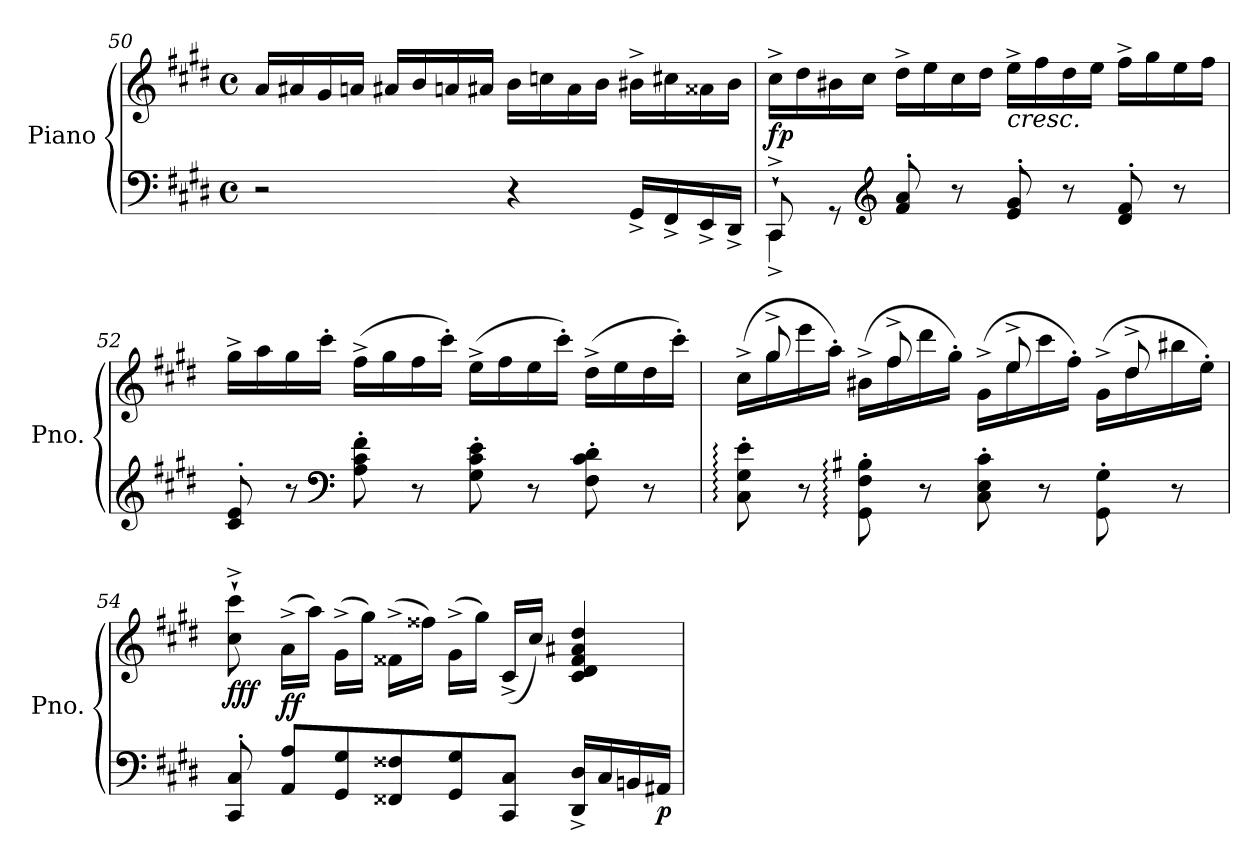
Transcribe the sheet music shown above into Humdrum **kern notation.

**kern	**kern	**dynam
*part1	*part1	*part1
*staff2	*staff1	*staff1/2
*I"Piano	*	*
*I'Pno.	*	*
!!LO:LB:g=z
*clefF4	*clefG2	*
*k[f#c#g#d#]	*k[f#c#g#d#]	*
*M4/4	*M4/4	*
*met(c)	*met(c)	*
=50	=50	=50
2r	16a/LL	.
.	16a#X/	.
.	16g#/	.
.	16an/JJ	.
.	16a#X/LL	.
.	16b/	.
.	16an/	.
.	16a#X/JJ	.
4r	16b\LL	.
.	16ccn\	.
.	16a#\	.
.	16b\JJ	.
16GG#^/LL	16b#X^\LL	.
16FF#^/	16cc#X\	.
16EE^/	16a##X\	.
16DD#^/JJ	16b#\JJ	.
=51	=51	=51
*^	*	*
!	!	!	!LO:DY:b
8CC#`^/	4CCC#\yy^ 4CC#\^	16cc#^\LL	fp
.	.	16dd#\	.
8rGG	.	16b#X\	.
.	.	16cc#\JJ	.
*clefG2	*	*	*
8f#/' 8a/'	16a/yy	16dd#^\LL	.
.	8.ryy	16ee\	.
8r	.	16cc#\	.
.	.	16dd#\JJ	.
!	!	!LO:TX:b:i:t=cresc.	!
8e/' 8g#/'	16g#/yy	16ee^\LL	.
.	8.ryy	16ff#\	.
8r	.	16dd#\	.
.	.	16ee\JJ	.
8d#/' 8f#/'	16f#/yy	16ff#^\LL	.
.	8.ryy	16gg#\	.
8r	.	16ee\	.
.	.	16ff#\JJ	.
=52	=52	=52	=52
8c#/' 8e/'	16e/yy	16gg#^\LL	.
.	8.ryy	16aa\	.
8r	.	16gg#\	.
.	.	16ccc#'\JJ	.
*clefF4	*	*	*
8A\' 8c#\' 8f#\'	16f#/yy	(>16ff#^\LL	.
.	8.ryy	16gg#\	.
8r	.	16ff#\	.
.	.	16ccc#'\JJ)	.
8G#\' 8c#\' 8e\'	16e/yy	(>16ee^\LL	.
.	8.ryy	16ff#\	.
8r	.	16ee\	.
.	.	16ccc#'\JJ)	.
8F#\' 8c#\' 8d#\'	16d#/yy	(>16dd#^\LL	.
.	8.ryy	16ee\	.
8r	.	16dd#\	.
.	.	16ccc#'\JJ)	.
!!LO:LB:g=z
=53	=53	=53	=53
*	*	*^	*
8C#\:' 8G#\:' 8e\:'	16e/yy	16rcccyy	(>16cc#^\LL	.
.	8.ryy	8gg#^/	16gg#\	.
8r	.	.	16eee\	.
.	.	8reeeyy	16aa'\JJ)	.
8GG#\:' 8F#\:' 8B#X\:'	16B#/yy	.	(>16b#X^\LL	.
.	8.ryy	8ff#^/	16ff#\	.
8r	.	.	16ddd#\	.
.	.	8reeeyy	16gg#'\JJ)	.
8C#\' 8E\' 8c#\'	16c#/yy	.	(>16g#^\LL	.
.	8.ryy	8ee^/	16ee\	.
8r	.	.	16ccc#\	.
.	.	8reeeyy	16ff#'\JJ)	.
8GG#\' 8G#\'	16G#/yy	.	(>16g#^\LL	.
.	8.ryy	8dd#^/	16dd#\	.
8r	.	.	16bb#X\	.
.	.	16reeeyy	16ee'\JJ)	.
=54	=54	=54	=54	=54
*	*	*MM172	*	*
!	!	!	!	!LO:DY:b
8CC#/' 8C#/'	16CC#\yy	8cc#\`^ 8ccc#\`^	2.ryy	fff
.	2...ryy	.	.	.
*	*	*MM190	*	*
!	!	!	!	!LO:DY:b
8AA/ 8A/L	.	(>16a^\LL	.	ff
*	*	*MM190	*	*
.	.	16aa\JJ)	.	.
8GG#/ 8G#/	.	(>16g#^\LL	.	.
.	.	16gg#\JJ)	.	.
8FF##X/ 8F##X/	.	(>16f##X^\LL	.	.
.	.	16ff##X\JJ)	.	.
8GG#/ 8G#/	.	(>16g#^\LL	.	.
.	.	16gg#\JJ)	.	.
8CC#/ 8C#/J	.	(<16c#^/LL	.	.
.	.	16cc#/JJ)	.	.
16DD#/^ 16D#/^LL	.	4c#/ 4d#/ 4f##/ 4a#X/ 4dd#/	4dd#^/yy	.
16C#/	.	.	.	.
16BBn/	.	.	.	.
!	!	!	!	!LO:DY:b=2
16AA#X/JJ	.	.	.	p
*v	*v	*	*	*
*	*v	*v	*
=	=	=
*-	*-	*-
